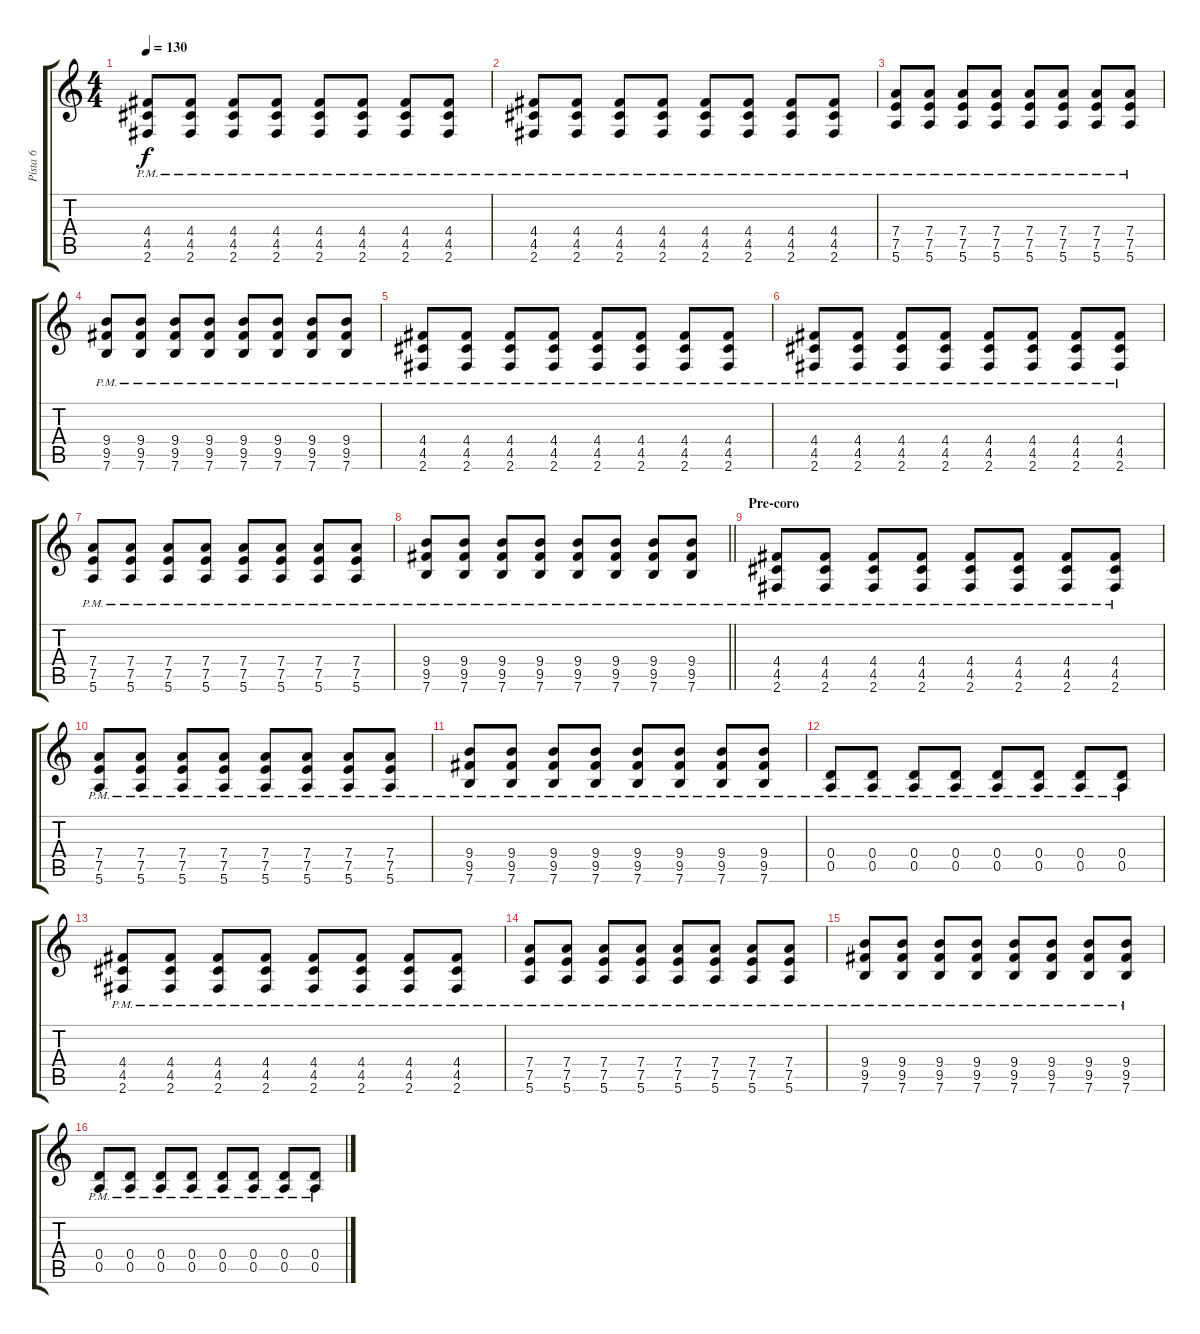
\track ("Pista 6" "Pista 6") {instrument overdrivenguitar}
\staff {score tabs}
\tuning (E4 B3 G3 D3 A2 E2) {hide}
\ts (4 4)
\tempo 130
\clef g2
\ks c
(4.4{pm} 4.5{pm} 2.6{pm}).8{dy f} (4.4{pm} 4.5{pm} 2.6{pm}).8 (4.4{pm} 4.5{pm} 2.6{pm}).8 (4.4{pm} 4.5{pm} 2.6{pm}).8 (4.4{pm} 4.5{pm} 2.6{pm}).8 (4.4{pm} 4.5{pm} 2.6{pm}).8 (4.4{pm} 4.5{pm} 2.6{pm}).8 (4.4{pm} 4.5{pm} 2.6{pm}).8 |
(4.4{pm} 4.5{pm} 2.6{pm}).8 (4.4{pm} 4.5{pm} 2.6{pm}).8 (4.4{pm} 4.5{pm} 2.6{pm}).8 (4.4{pm} 4.5{pm} 2.6{pm}).8 (4.4{pm} 4.5{pm} 2.6{pm}).8 (4.4{pm} 4.5{pm} 2.6{pm}).8 (4.4{pm} 4.5{pm} 2.6{pm}).8 (4.4{pm} 4.5{pm} 2.6{pm}).8 |
(7.4{pm} 7.5{pm} 5.6{pm}).8 (7.4{pm} 7.5{pm} 5.6{pm}).8 (7.4{pm} 7.5{pm} 5.6{pm}).8 (7.4{pm} 7.5{pm} 5.6{pm}).8 (7.4{pm} 7.5{pm} 5.6{pm}).8 (7.4{pm} 7.5{pm} 5.6{pm}).8 (7.4{pm} 7.5{pm} 5.6{pm}).8 (7.4{pm} 7.5{pm} 5.6{pm}).8 |
(9.4{pm} 9.5{pm} 7.6{pm}).8 (9.4{pm} 9.5{pm} 7.6{pm}).8 (9.4{pm} 9.5{pm} 7.6{pm}).8 (9.4{pm} 9.5{pm} 7.6{pm}).8 (9.4{pm} 9.5{pm} 7.6{pm}).8 (9.4{pm} 9.5{pm} 7.6{pm}).8 (9.4{pm} 9.5{pm} 7.6{pm}).8 (9.4{pm} 9.5{pm} 7.6{pm}).8 |
(4.4{pm} 4.5{pm} 2.6{pm}).8 (4.4{pm} 4.5{pm} 2.6{pm}).8 (4.4{pm} 4.5{pm} 2.6{pm}).8 (4.4{pm} 4.5{pm} 2.6{pm}).8 (4.4{pm} 4.5{pm} 2.6{pm}).8 (4.4{pm} 4.5{pm} 2.6{pm}).8 (4.4{pm} 4.5{pm} 2.6{pm}).8 (4.4{pm} 4.5{pm} 2.6{pm}).8 |
(4.4{pm} 4.5{pm} 2.6{pm}).8 (4.4{pm} 4.5{pm} 2.6{pm}).8 (4.4{pm} 4.5{pm} 2.6{pm}).8 (4.4{pm} 4.5{pm} 2.6{pm}).8 (4.4{pm} 4.5{pm} 2.6{pm}).8 (4.4{pm} 4.5{pm} 2.6{pm}).8 (4.4{pm} 4.5{pm} 2.6{pm}).8 (4.4{pm} 4.5{pm} 2.6{pm}).8 |
(7.4{pm} 7.5{pm} 5.6{pm}).8 (7.4{pm} 7.5{pm} 5.6{pm}).8 (7.4{pm} 7.5{pm} 5.6{pm}).8 (7.4{pm} 7.5{pm} 5.6{pm}).8 (7.4{pm} 7.5{pm} 5.6{pm}).8 (7.4{pm} 7.5{pm} 5.6{pm}).8 (7.4{pm} 7.5{pm} 5.6{pm}).8 (7.4{pm} 7.5{pm} 5.6{pm}).8 |
\barLineRight lightlight
(9.4{pm} 9.5{pm} 7.6{pm}).8 (9.4{pm} 9.5{pm} 7.6{pm}).8 (9.4{pm} 9.5{pm} 7.6{pm}).8 (9.4{pm} 9.5{pm} 7.6{pm}).8 (9.4{pm} 9.5{pm} 7.6{pm}).8 (9.4{pm} 9.5{pm} 7.6{pm}).8 (9.4{pm} 9.5{pm} 7.6{pm}).8 (9.4{pm} 9.5{pm} 7.6{pm}).8 |
\section ("" "Pre-coro")
(4.4{pm} 4.5{pm} 2.6{pm}).8 (4.4{pm} 4.5{pm} 2.6{pm}).8 (4.4{pm} 4.5{pm} 2.6{pm}).8 (4.4{pm} 4.5{pm} 2.6{pm}).8 (4.4{pm} 4.5{pm} 2.6{pm}).8 (4.4{pm} 4.5{pm} 2.6{pm}).8 (4.4{pm} 4.5{pm} 2.6{pm}).8 (4.4{pm} 4.5{pm} 2.6{pm}).8 |
(7.4{pm} 7.5{pm} 5.6{pm}).8 (7.4{pm} 7.5{pm} 5.6{pm}).8 (7.4{pm} 7.5{pm} 5.6{pm}).8 (7.4{pm} 7.5{pm} 5.6{pm}).8 (7.4{pm} 7.5{pm} 5.6{pm}).8 (7.4{pm} 7.5{pm} 5.6{pm}).8 (7.4{pm} 7.5{pm} 5.6{pm}).8 (7.4{pm} 7.5{pm} 5.6{pm}).8 |
(9.4{pm} 9.5{pm} 7.6{pm}).8 (9.4{pm} 9.5{pm} 7.6{pm}).8 (9.4{pm} 9.5{pm} 7.6{pm}).8 (9.4{pm} 9.5{pm} 7.6{pm}).8 (9.4{pm} 9.5{pm} 7.6{pm}).8 (9.4{pm} 9.5{pm} 7.6{pm}).8 (9.4{pm} 9.5{pm} 7.6{pm}).8 (9.4{pm} 9.5{pm} 7.6{pm}).8 |
(0.4{pm} 0.5{pm}).8 (0.4{pm} 0.5{pm}).8 (0.4{pm} 0.5{pm}).8 (0.4{pm} 0.5{pm}).8 (0.4{pm} 0.5{pm}).8 (0.4{pm} 0.5{pm}).8 (0.4{pm} 0.5{pm}).8 (0.4{pm} 0.5{pm}).8 |
(4.4{pm} 4.5{pm} 2.6{pm}).8 (4.4{pm} 4.5{pm} 2.6{pm}).8 (4.4{pm} 4.5{pm} 2.6{pm}).8 (4.4{pm} 4.5{pm} 2.6{pm}).8 (4.4{pm} 4.5{pm} 2.6{pm}).8 (4.4{pm} 4.5{pm} 2.6{pm}).8 (4.4{pm} 4.5{pm} 2.6{pm}).8 (4.4{pm} 4.5{pm} 2.6{pm}).8 |
(7.4{pm} 7.5{pm} 5.6{pm}).8 (7.4{pm} 7.5{pm} 5.6{pm}).8 (7.4{pm} 7.5{pm} 5.6{pm}).8 (7.4{pm} 7.5{pm} 5.6{pm}).8 (7.4{pm} 7.5{pm} 5.6{pm}).8 (7.4{pm} 7.5{pm} 5.6{pm}).8 (7.4{pm} 7.5{pm} 5.6{pm}).8 (7.4{pm} 7.5{pm} 5.6{pm}).8 |
(9.4{pm} 9.5{pm} 7.6{pm}).8 (9.4{pm} 9.5{pm} 7.6{pm}).8 (9.4{pm} 9.5{pm} 7.6{pm}).8 (9.4{pm} 9.5{pm} 7.6{pm}).8 (9.4{pm} 9.5{pm} 7.6{pm}).8 (9.4{pm} 9.5{pm} 7.6{pm}).8 (9.4{pm} 9.5{pm} 7.6{pm}).8 (9.4{pm} 9.5{pm} 7.6{pm}).8 |
(0.4{pm} 0.5{pm}).8 (0.4{pm} 0.5{pm}).8 (0.4{pm} 0.5{pm}).8 (0.4{pm} 0.5{pm}).8 (0.4{pm} 0.5{pm}).8 (0.4{pm} 0.5{pm}).8 (0.4{pm} 0.5{pm}).8 (0.4{pm} 0.5{pm}).8
